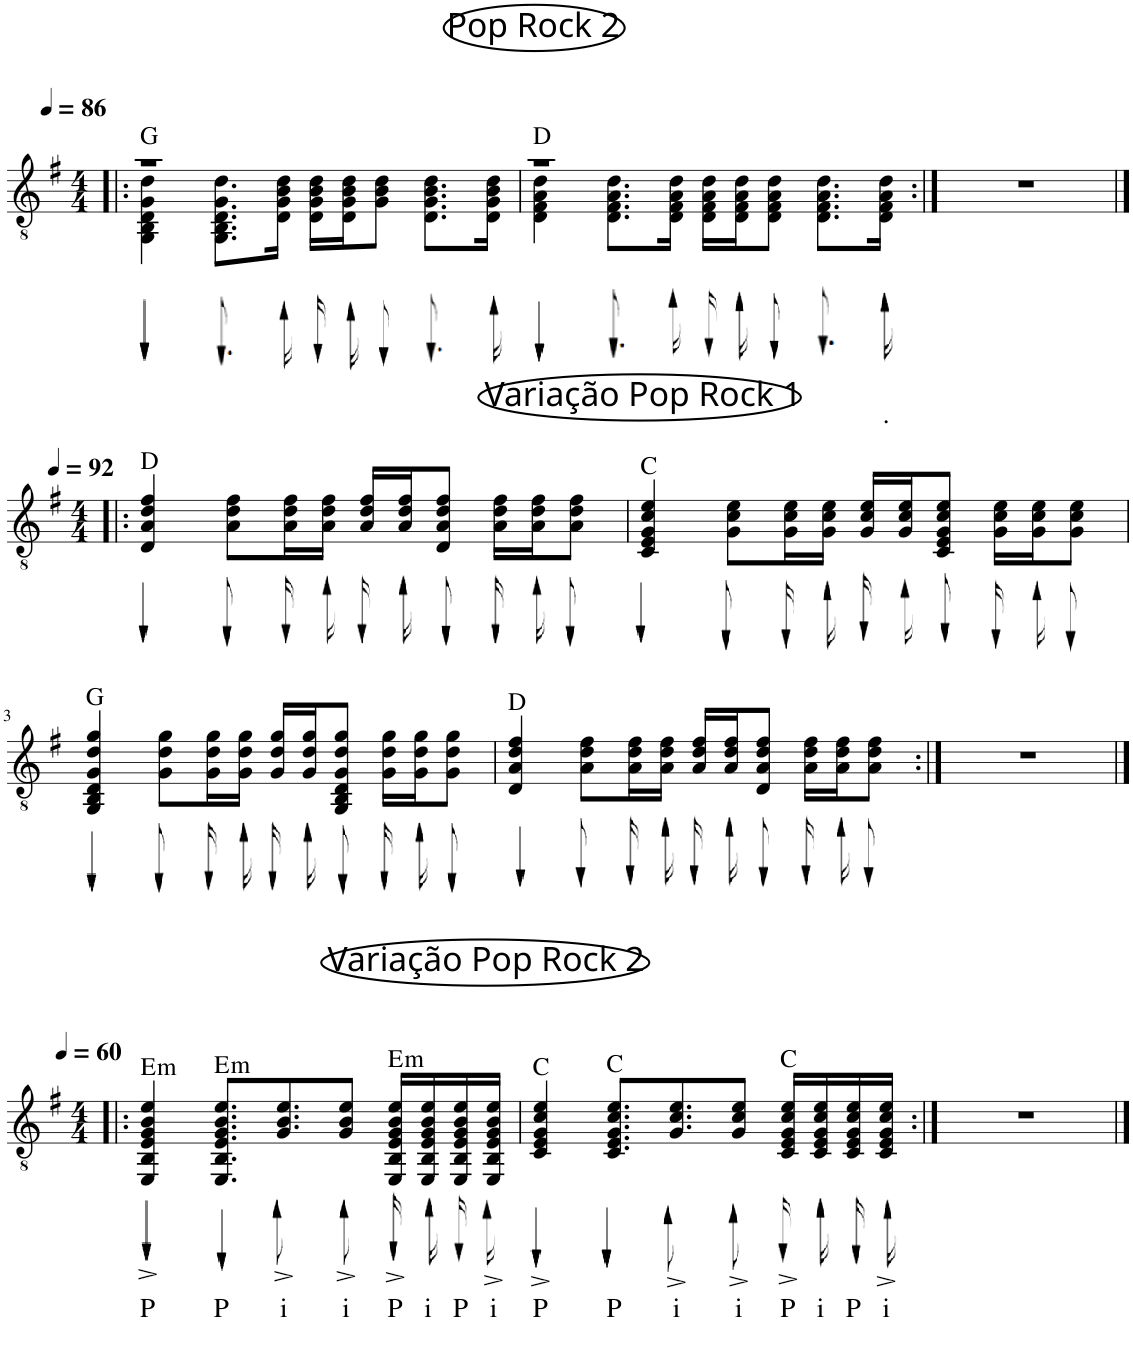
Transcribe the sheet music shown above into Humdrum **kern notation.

**kern	**text	**text	**text	**text	**text	**text	**text	**harte
*part1	*part1	*part1	*part1	*part1	*part1	*part1	*part1	*part1
*staff1	*staff1	*staff1	*staff1	*staff1	*staff1	*staff1	*staff1	*
*I"Violão acústico	*	*	*	*	*	*	*	*
*I'Viol.	*	*	*	*	*	*	*	*
!!LO:PB:g=z
*clefGv2	*	*	*	*	*	*	*	*
*k[f#]	*	*	*	*	*	*	*	*
*M4/4	*	*	*	*	*	*	*	*
*MM86	*	*	*	*	*	*	*	*
=1!|:	=1!|:	=1!|:	=1!|:	=1!|:	=1!|:	=1!|:	=1!|:	=1!|:
*^	*	*	*	*	*	*	*	*
1r	4GG\ 4BB\ 4D\ 4G\ 4d\	.	.	.	.	.	.	.	G:maj
.	8.GG\ 8.BB\ 8.D\ 8.G\ 8.d\L	.	.	.	.	.	.	.	.
.	16D\ 16G\ 16B\ 16d\Jk	.	.	.	.	.	.	.	.
.	16D\ 16G\ 16B\ 16d\LL	.	.	.	.	.	.	.	.
.	16D\ 16G\ 16B\ 16d\J	.	.	.	.	.	.	.	.
!	!LO:TX:a:t=Pop Rock 2	!	!	!	!	!	!	!	!
.	8G\ 8B\ 8d\J	.	.	.	.	.	.	.	.
.	8.D\ 8.G\ 8.B\ 8.d\L	.	.	.	.	.	.	.	.
.	16D\ 16G\ 16B\ 16d\Jk	.	.	.	.	.	.	.	.
=2	=2	=2	=2	=2	=2	=2	=2	=2	=2
1r	4D\ 4F#\ 4A\ 4d\	.	.	.	.	.	.	.	D:maj
.	8.D\ 8.F#\ 8.A\ 8.d\L	.	.	.	.	.	.	.	.
.	16D\ 16F#\ 16A\ 16d\Jk	.	.	.	.	.	.	.	.
.	16D\ 16F#\ 16A\ 16d\LL	.	.	.	.	.	.	.	.
.	16D\ 16F#\ 16A\ 16d\J	.	.	.	.	.	.	.	.
.	8D\ 8F#\ 8A\ 8d\J	.	.	.	.	.	.	.	.
.	8.D\ 8.F#\ 8.A\ 8.d\L	.	.	.	.	.	.	.	.
!	!	!	!	!	!	!	!	!LO:LY:b	!
.	16D\ 16F#\ 16A\ 16d\Jk	.	.	.	.	.	.	.	.
*v	*v	*	*	*	*	*	*	*	*
=3:|!	=3:|!	=3:|!	=3:|!	=3:|!	=3:|!	=3:|!	=3:|!	=3:|!
1r	.	.	.	.	.	.	.	.
!!LO:LB:g=z
=1|!:	=1|!:	=1|!:	=1|!:	=1|!:	=1|!:	=1|!:	=1|!:	=1|!:
*M4/4	*	*	*	*	*	*	*	*
*MM92	*	*	*	*	*	*	*	*
4D/ 4A/ 4d/ 4f#/	.	.	.	.	.	.	.	D:maj
8A\ 8d\ 8f#\L	.	.	.	.	.	.	.	.
16A\ 16d\ 16f#\L	.	.	.	.	.	.	.	.
16A\ 16d\ 16f#\JJ	.	.	.	.	.	.	.	.
16A/ 16d/ 16f#/LL	.	.	.	.	.	.	.	.
16A/ 16d/ 16f#/J	.	.	.	.	.	.	.	.
8D/ 8A/ 8d/ 8f#/J	.	.	.	.	.	.	.	.
16A\ 16d\ 16f#\LL	.	.	.	.	.	.	.	.
16A\ 16d\ 16f#\J	.	.	.	.	.	.	.	.
8A\ 8d\ 8f#\J	.	.	.	.	.	.	.	.
=2	=2	=2	=2	=2	=2	=2	=2	=2
!LO:TX:a:t=Variação Pop Rock 1	!	!	!	!	!	!	!	!
4C/ 4E/ 4G/ 4c/ 4e/	.	.	.	.	.	.	.	C:maj
8G\ 8c\ 8e\L	.	.	.	.	.	.	.	.
16G\ 16c\ 16e\L	.	.	.	.	.	.	.	.
16G\ 16c\ 16e\JJ	.	.	.	.	.	.	.	.
16G/ 16c/ 16e/LL	.	.	.	.	.	.	.	.
16G/ 16c/ 16e/J	.	.	.	.	.	.	.	.
8C/ 8E/ 8G/ 8c/ 8e/J	.	.	.	.	.	.	.	.
16G\ 16c\ 16e\LL	.	.	.	.	.	.	.	.
16G\ 16c\ 16e\J	.	.	.	.	.	.	.	.
8G\ 8c\ 8e\J	.	.	.	.	.	.	.	.
!!LO:LB:g=z
=3	=3	=3	=3	=3	=3	=3	=3	=3
4GG/ 4BB/ 4D/ 4G/ 4d/ 4g/	.	.	.	.	.	.	.	G:maj
8G\ 8d\ 8g\L	.	.	.	.	.	.	.	.
16G\ 16d\ 16g\L	.	.	.	.	.	.	.	.
16G\ 16d\ 16g\JJ	.	.	.	.	.	.	.	.
16G/ 16d/ 16g/LL	.	.	.	.	.	.	.	.
16G/ 16d/ 16g/J	.	.	.	.	.	.	.	.
8GG/ 8BB/ 8D/ 8G/ 8d/ 8g/J	.	.	.	.	.	.	.	.
16G\ 16d\ 16g\LL	.	.	.	.	.	.	.	.
16G\ 16d\ 16g\J	.	.	.	.	.	.	.	.
8G\ 8d\ 8g\J	.	.	.	.	.	.	.	.
=4	=4	=4	=4	=4	=4	=4	=4	=4
4D/ 4A/ 4d/ 4f#/	.	.	.	.	.	.	.	D:maj
8A\ 8d\ 8f#\L	.	.	.	.	.	.	.	.
16A\ 16d\ 16f#\L	.	.	.	.	.	.	.	.
16A\ 16d\ 16f#\JJ	.	.	.	.	.	.	.	.
16A/ 16d/ 16f#/LL	.	.	.	.	.	.	.	.
16A/ 16d/ 16f#/J	.	.	.	.	.	.	.	.
8D/ 8A/ 8d/ 8f#/J	.	.	.	.	.	.	.	.
16A\ 16d\ 16f#\LL	.	.	.	.	.	.	.	.
16A\ 16d\ 16f#\J	.	.	.	.	.	.	.	.
8A\ 8d\ 8f#\J	.	.	.	.	.	.	.	.
=5:|!	=5:|!	=5:|!	=5:|!	=5:|!	=5:|!	=5:|!	=5:|!	=5:|!
1r	.	.	.	.	.	.	.	.
!!LO:LB:g=z
=1|!:	=1|!:	=1|!:	=1|!:	=1|!:	=1|!:	=1|!:	=1|!:	=1|!:
*k[f#]	*	*	*	*	*	*	*	*
*M4/4	*	*	*	*	*	*	*	*
*MM60	*	*	*	*	*	*	*	*
!	!	!	!	!	!LO:LY:b	!	!	!LO:H:kt=m
4EE/^< 4BB/^< 4E/^< 4G/^< 4B/^< 4e/^<	.	.	.	.	P	.	.	E:min
!	!	!	!	!	!LO:LY:b	!	!	!LO:H:kt=m
8.EE/ 8.BB/ 8.E/ 8.G/ 8.B/ 8.e/L	.	.	.	.	P	.	.	E:min
!	!	!	!	!	!LO:LY:b	!	!	!
8.G/^< 8.B/^< 8.e/^<	.	.	.	.	i	.	.	.
!	!	!	!	!	!LO:LY:b	!	!	!
8G/^< 8B/^< 8e/^<J	.	.	.	.	i	.	.	.
!	!	!	!	!	!LO:LY:b	!	!	!LO:H:kt=m
16EE/^ 16BB/^ 16E/^ 16G/^ 16B/^ 16e/^LL	.	.	.	.	P	.	.	E:min
!	!	!	!	!	!LO:LY:b	!	!	!
16EE/ 16BB/ 16E/ 16G/ 16B/ 16e/	.	.	.	.	i	.	.	.
!	!	!	!	!	!LO:LY:b	!	!	!
16EE/ 16BB/ 16E/ 16G/ 16B/ 16e/	.	.	.	.	P	.	.	.
!	!	!	!	!	!LO:LY:b	!	!	!
16EE/^ 16BB/^ 16E/^ 16G/^ 16B/^ 16e/^JJ	.	.	.	.	i	.	.	.
=2	=2	=2	=2	=2	=2	=2	=2	=2
!LO:TX:a:t=Variação Pop Rock 2	!	!	!	!	!	!	!	!
!	!	!	!	!	!LO:LY:b	!	!	!
4C/^ 4E/^ 4G/^ 4c/^ 4e/^	.	.	.	.	P	.	.	C:maj
!	!	!	!	!	!LO:LY:b	!	!	!
8.C/ 8.E/ 8.G/ 8.c/ 8.e/L	.	.	.	.	P	.	.	C:maj
!	!	!	!	!	!LO:LY:b	!	!	!
8.G/^< 8.c/^< 8.e/^<	.	.	.	.	i	.	.	.
!	!	!	!	!	!LO:LY:b	!	!	!
8G/^< 8c/^< 8e/^<J	.	.	.	.	i	.	.	.
!	!	!	!	!	!LO:LY:b	!	!	!
16C/^ 16E/^ 16G/^ 16c/^ 16e/^LL	.	.	.	.	P	.	.	C:maj
!	!	!	!	!	!LO:LY:b	!	!	!
16C/ 16E/ 16G/ 16c/ 16e/	.	.	.	.	i	.	.	.
!	!	!	!	!	!LO:LY:b	!	!	!
16C/ 16E/ 16G/ 16c/ 16e/	.	.	.	.	P	.	.	.
!	!	!	!	!	!LO:LY:b	!	!	!
16C/^ 16E/^ 16G/^ 16c/^ 16e/^JJ	.	.	.	.	i	.	.	.
=3:|!	=3:|!	=3:|!	=3:|!	=3:|!	=3:|!	=3:|!	=3:|!	=3:|!
1r	.	.	.	.	.	.	.	.
==	==	==	==	==	==	==	==	==
*-	*-	*-	*-	*-	*-	*-	*-	*-
